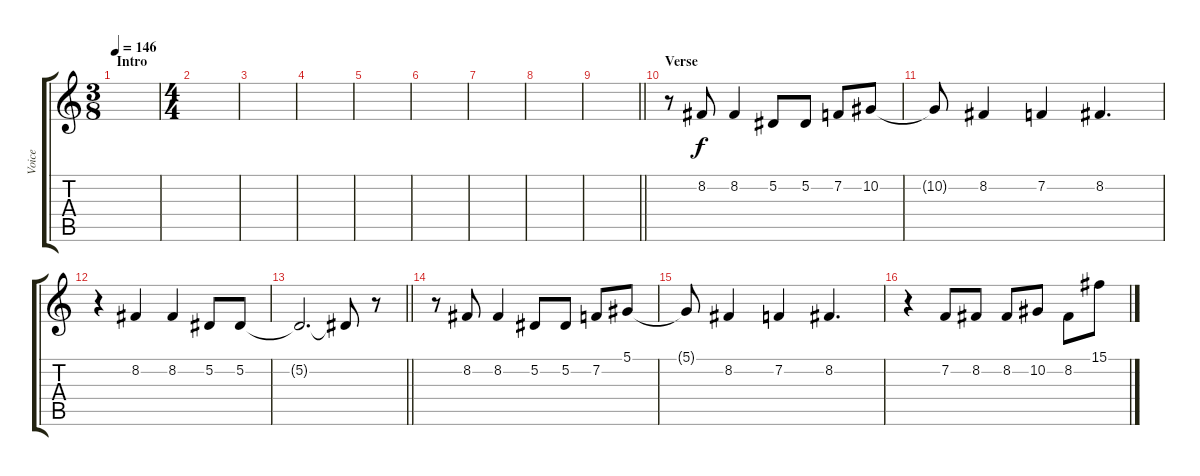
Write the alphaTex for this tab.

\track ("Voice" "Voice") {instrument oboe}
\staff {score tabs}
\tuning (Eb4 Bb3 Gb3 Db3 Ab2 Eb2) {hide}
\ts (3 8)
\section ("" "Intro")
\tempo 146
\clef g2
\ks c
|
\ts (4 4)
|
|
|
|
|
|
|
\barLineRight lightlight
|
\section ("" "Verse")
r.8 8.2.8 8.2.4 5.2.8 5.2.8 7.2.8 10.2.8 |
10.2{t}.8 8.2.4 7.2.4 8.2.4{d} |
r.4 8.2.4 8.2.4 5.2.8 5.2.8 |
\barLineRight lightlight
5.2{t}.2{d} 5.2{t}.8 r.8 |
r.8 8.2.8 8.2.4 5.2.8 5.2.8 7.2.8 5.1.8 |
5.1{t}.8 8.2.4 7.2.4 8.2.4{d} |
r.4 7.2.8 8.2.8 8.2.8 10.2.8 8.2.8 15.1.8
